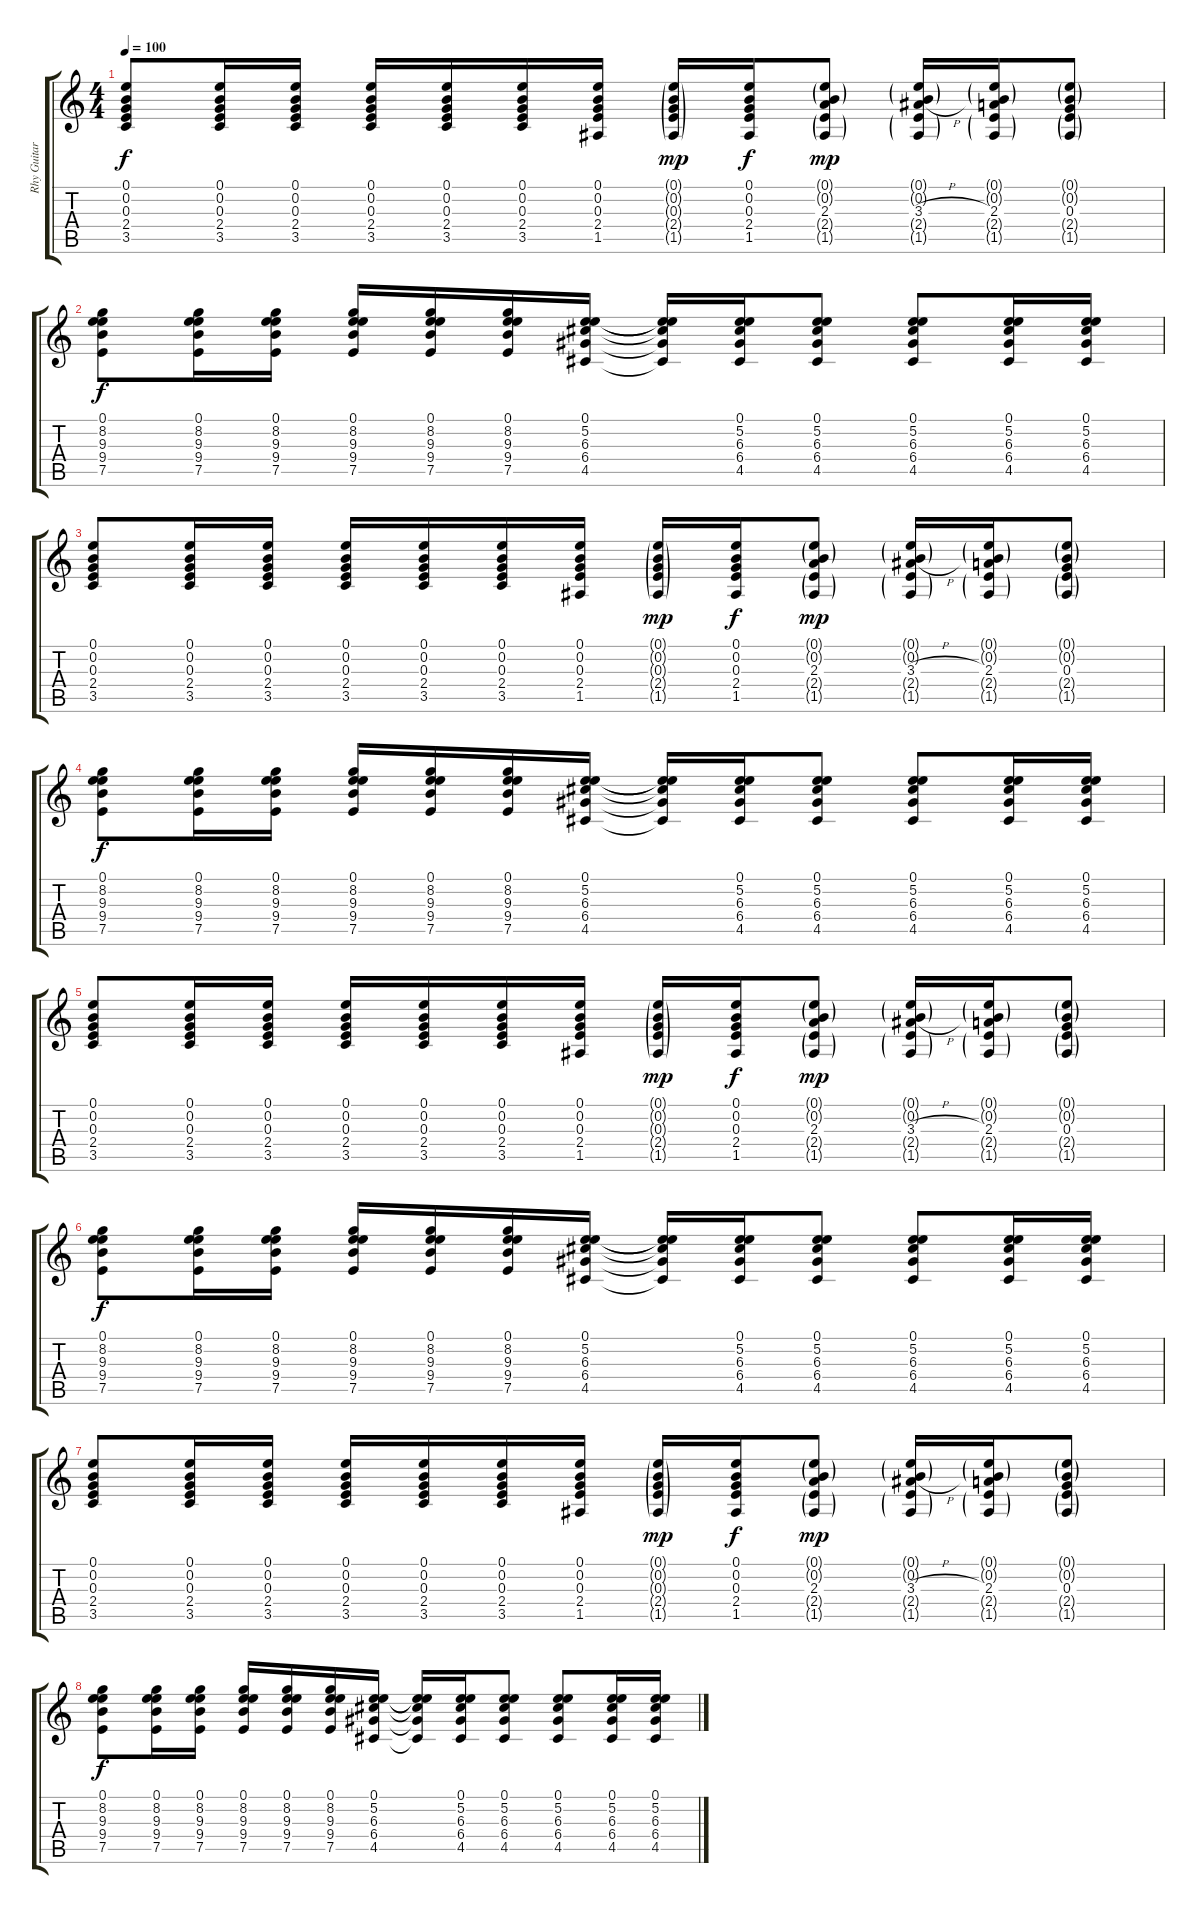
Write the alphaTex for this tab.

\track ("Rhy Guitar 2" "Rhy Guitar") {instrument distortionguitar}
\staff {score tabs}
\tuning (E4 B3 G3 D3 A2 E2) {hide}
\ts (4 4)
\tempo 100
\clef g2
\ks c
(0.1 0.2 0.3 2.4 3.5).8{dy f} (0.1 0.2 0.3 2.4 3.5).16 (0.1 0.2 0.3 2.4 3.5).16 (0.1 0.2 0.3 2.4 3.5).16 (0.1 0.2 0.3 2.4 3.5).16 (0.1 0.2 0.3 2.4 3.5).16 (0.1 0.2 0.3 2.4 1.5).16 (0.1{g} 0.2{g} 0.3{g} 2.4{g} 1.5{g}).16{dy mp} (0.1 0.2 0.3 2.4 1.5).16{dy f} (0.1{g} 0.2{g} 2.3 2.4{g} 1.5{g}).8{dy mp} (0.1{g} 0.2{g} 3.3{h} 2.4{g} 1.5{g}).16 (0.1{g} 0.2{g} 2.3 2.4{g} 1.5{g}).16 (0.1{g} 0.2{g} 0.3 2.4{g} 1.5{g}).8 |
(0.1 8.2 9.3 9.4 7.5).8{dy f balance 8} (0.1 8.2 9.3 9.4 7.5).16 (0.1 8.2 9.3 9.4 7.5).16 (0.1 8.2 9.3 9.4 7.5).16 (0.1 8.2 9.3 9.4 7.5).16 (0.1 8.2 9.3 9.4 7.5).16 (0.1 5.2 6.3 6.4 4.5).16 (0.1{t} 5.2{t} 6.3{t} 6.4{t} 4.5{t}).16 (0.1 5.2 6.3 6.4 4.5).16 (0.1 5.2 6.3 6.4 4.5).8 (0.1 5.2 6.3 6.4 4.5).8 (0.1 5.2 6.3 6.4 4.5).16 (0.1 5.2 6.3 6.4 4.5).16 |
(0.1 0.2 0.3 2.4 3.5).8 (0.1 0.2 0.3 2.4 3.5).16 (0.1 0.2 0.3 2.4 3.5).16 (0.1 0.2 0.3 2.4 3.5).16 (0.1 0.2 0.3 2.4 3.5).16 (0.1 0.2 0.3 2.4 3.5).16 (0.1 0.2 0.3 2.4 1.5).16 (0.1{g} 0.2{g} 0.3{g} 2.4{g} 1.5{g}).16{dy mp} (0.1 0.2 0.3 2.4 1.5).16{dy f} (0.1{g} 0.2{g} 2.3 2.4{g} 1.5{g}).8{dy mp} (0.1{g} 0.2{g} 3.3{h} 2.4{g} 1.5{g}).16 (0.1{g} 0.2{g} 2.3 2.4{g} 1.5{g}).16 (0.1{g} 0.2{g} 0.3 2.4{g} 1.5{g}).8 |
(0.1 8.2 9.3 9.4 7.5).8{dy f balance 8} (0.1 8.2 9.3 9.4 7.5).16 (0.1 8.2 9.3 9.4 7.5).16 (0.1 8.2 9.3 9.4 7.5).16 (0.1 8.2 9.3 9.4 7.5).16 (0.1 8.2 9.3 9.4 7.5).16 (0.1 5.2 6.3 6.4 4.5).16 (0.1{t} 5.2{t} 6.3{t} 6.4{t} 4.5{t}).16 (0.1 5.2 6.3 6.4 4.5).16 (0.1 5.2 6.3 6.4 4.5).8 (0.1 5.2 6.3 6.4 4.5).8 (0.1 5.2 6.3 6.4 4.5).16 (0.1 5.2 6.3 6.4 4.5).16 |
(0.1 0.2 0.3 2.4 3.5).8 (0.1 0.2 0.3 2.4 3.5).16 (0.1 0.2 0.3 2.4 3.5).16 (0.1 0.2 0.3 2.4 3.5).16 (0.1 0.2 0.3 2.4 3.5).16 (0.1 0.2 0.3 2.4 3.5).16 (0.1 0.2 0.3 2.4 1.5).16 (0.1{g} 0.2{g} 0.3{g} 2.4{g} 1.5{g}).16{dy mp} (0.1 0.2 0.3 2.4 1.5).16{dy f} (0.1{g} 0.2{g} 2.3 2.4{g} 1.5{g}).8{dy mp} (0.1{g} 0.2{g} 3.3{h} 2.4{g} 1.5{g}).16 (0.1{g} 0.2{g} 2.3 2.4{g} 1.5{g}).16 (0.1{g} 0.2{g} 0.3 2.4{g} 1.5{g}).8 |
(0.1 8.2 9.3 9.4 7.5).8{dy f balance 8} (0.1 8.2 9.3 9.4 7.5).16 (0.1 8.2 9.3 9.4 7.5).16 (0.1 8.2 9.3 9.4 7.5).16 (0.1 8.2 9.3 9.4 7.5).16 (0.1 8.2 9.3 9.4 7.5).16 (0.1 5.2 6.3 6.4 4.5).16 (0.1{t} 5.2{t} 6.3{t} 6.4{t} 4.5{t}).16 (0.1 5.2 6.3 6.4 4.5).16 (0.1 5.2 6.3 6.4 4.5).8 (0.1 5.2 6.3 6.4 4.5).8 (0.1 5.2 6.3 6.4 4.5).16 (0.1 5.2 6.3 6.4 4.5).16 |
(0.1 0.2 0.3 2.4 3.5).8 (0.1 0.2 0.3 2.4 3.5).16 (0.1 0.2 0.3 2.4 3.5).16 (0.1 0.2 0.3 2.4 3.5).16 (0.1 0.2 0.3 2.4 3.5).16 (0.1 0.2 0.3 2.4 3.5).16 (0.1 0.2 0.3 2.4 1.5).16 (0.1{g} 0.2{g} 0.3{g} 2.4{g} 1.5{g}).16{dy mp} (0.1 0.2 0.3 2.4 1.5).16{dy f} (0.1{g} 0.2{g} 2.3 2.4{g} 1.5{g}).8{dy mp} (0.1{g} 0.2{g} 3.3{h} 2.4{g} 1.5{g}).16 (0.1{g} 0.2{g} 2.3 2.4{g} 1.5{g}).16 (0.1{g} 0.2{g} 0.3 2.4{g} 1.5{g}).8 |
(0.1 8.2 9.3 9.4 7.5).8{dy f balance 8} (0.1 8.2 9.3 9.4 7.5).16 (0.1 8.2 9.3 9.4 7.5).16 (0.1 8.2 9.3 9.4 7.5).16 (0.1 8.2 9.3 9.4 7.5).16 (0.1 8.2 9.3 9.4 7.5).16 (0.1 5.2 6.3 6.4 4.5).16 (0.1{t} 5.2{t} 6.3{t} 6.4{t} 4.5{t}).16 (0.1 5.2 6.3 6.4 4.5).16 (0.1 5.2 6.3 6.4 4.5).8 (0.1 5.2 6.3 6.4 4.5).8 (0.1 5.2 6.3 6.4 4.5).16 (0.1 5.2 6.3 6.4 4.5).16
